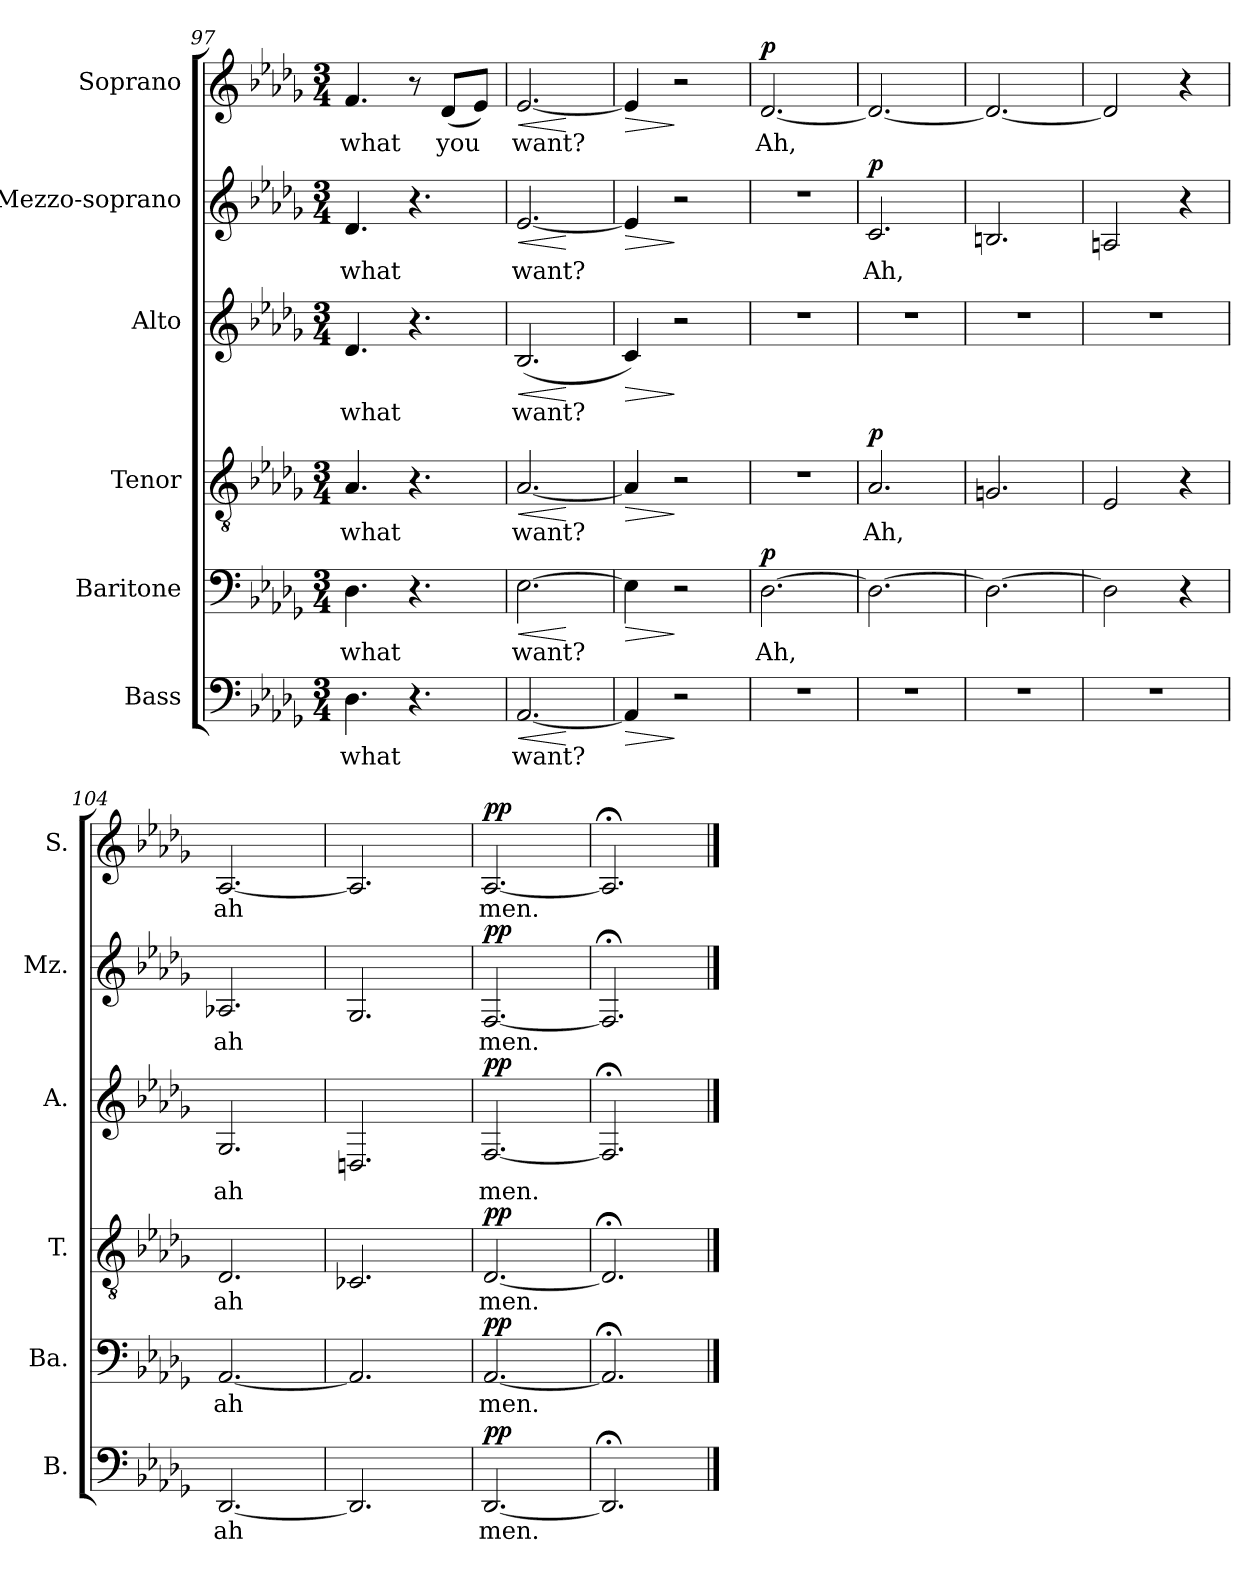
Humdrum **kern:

**kern	**text	**dynam	**kern	**text	**dynam	**kern	**text	**dynam	**kern	**text	**dynam	**kern	**text	**dynam	**kern	**text	**dynam
*part6	*part6	*part6	*part5	*part5	*part5	*part4	*part4	*part4	*part3	*part3	*part3	*part2	*part2	*part2	*part1	*part1	*part1
*staff6	*staff6	*staff6	*staff5	*staff5	*staff5	*staff4	*staff4	*staff4	*staff3	*staff3	*staff3	*staff2	*staff2	*staff2	*staff1	*staff1	*staff1
*I"Bass	*	*	*I"Baritone	*	*	*I"Tenor	*	*	*I"Alto	*	*	*I"Mezzo-soprano	*	*	*I"Soprano	*	*
*I'B.	*	*	*I'Ba.	*	*	*I'T.	*	*	*I'A.	*	*	*I'Mz.	*	*	*I'S.	*	*
*clefF4	*	*	*clefF4	*	*	*clefGv2	*	*	*clefG2	*	*	*clefG2	*	*	*clefG2	*	*
*k[b-e-a-d-g-]	*	*	*k[b-e-a-d-g-]	*	*	*k[b-e-a-d-g-]	*	*	*k[b-e-a-d-g-]	*	*	*k[b-e-a-d-g-]	*	*	*k[b-e-a-d-g-]	*	*
*M3/4	*	*	*M3/4	*	*	*M3/4	*	*	*M3/4	*	*	*M3/4	*	*	*M3/4	*	*
=97	=97	=97	=97	=97	=97	=97	=97	=97	=97	=97	=97	=97	=97	=97	=97	=97	=97
!	!LO:LY:b	!	!	!LO:LY:b	!	!	!LO:LY:b	!	!	!LO:LY:b	!	!	!LO:LY:b	!	!	!LO:LY:b	!
4.D-\	what	.	4.D-\	what	.	4.A-/	what	.	4.d-/	what	.	4.d-/	what	.	4.f/	what	.
4.r	.	.	4.r	.	.	4.r	.	.	4.r	.	.	4.r	.	.	8r	.	.
!	!	!	!	!	!	!	!	!	!	!	!	!	!	!	!	!LO:LY:b	!
.	.	.	.	.	.	.	.	.	.	.	.	.	.	.	(8d-/L	you	.
.	.	.	.	.	.	.	.	.	.	.	.	.	.	.	8e-/J)	.	.
=98	=98	=98	=98	=98	=98	=98	=98	=98	=98	=98	=98	=98	=98	=98	=98	=98	=98
!	!LO:LY:b	!LO:HP:b	!	!LO:LY:b	!LO:HP:b	!	!LO:LY:b	!LO:HP:b	!	!LO:LY:b	!LO:HP:b	!	!LO:LY:b	!LO:HP:b	!	!LO:LY:b	!LO:HP:b
[2.AA-/	want?	<	[2.E-\	want?	<	[2.A-/	want?	<	(2.B-/	want?	<	[2.e-/	want?	<	[2.e-/	want?	<
.	.	[	.	.	[	.	.	[	.	.	[	.	.	[	.	.	[
=99	=99	=99	=99	=99	=99	=99	=99	=99	=99	=99	=99	=99	=99	=99	=99	=99	=99
!	!	!LO:HP:b	!	!	!LO:HP:b	!	!	!LO:HP:b	!	!	!LO:HP:b	!	!	!LO:HP:b	!	!	!LO:HP:b
4AA-/]	.	>	4E-\]	.	>	4A-/]	.	>	4c/)	.	>	4e-/]	.	>	4e-/]	.	>
2r	.	]	2r	.	]	2r	.	]	2r	.	]	2r	.	]	2r	.	]
!!LO:LB:g=z
=100	=100	=100	=100	=100	=100	=100	=100	=100	=100	=100	=100	=100	=100	=100	=100	=100	=100
!	!	!	!	!LO:LY:b	!LO:DY:a	!	!	!	!	!	!	!	!	!	!	!LO:LY:b	!LO:DY:a
2.r	.	.	[2.D-\	Ah,	p	2.r	.	.	2.r	.	.	2.r	.	.	[2.d-/	Ah,	p
=101	=101	=101	=101	=101	=101	=101	=101	=101	=101	=101	=101	=101	=101	=101	=101	=101	=101
!	!	!	!	!	!	!	!LO:LY:b	!LO:DY:a	!	!	!	!	!LO:LY:b	!LO:DY:a	!	!	!
2.r	.	.	2.D-\_	.	.	2.A-/	Ah,	p	2.r	.	.	2.c/	Ah,	p	2.d-/_	.	.
=102	=102	=102	=102	=102	=102	=102	=102	=102	=102	=102	=102	=102	=102	=102	=102	=102	=102
2.r	.	.	2.D-\_	.	.	2.Gn/	.	.	2.r	.	.	2.Bn/	.	.	2.d-/_	.	.
=103	=103	=103	=103	=103	=103	=103	=103	=103	=103	=103	=103	=103	=103	=103	=103	=103	=103
2.r	.	.	2D-\]	.	.	2E-/	.	.	2.r	.	.	2An/	.	.	2d-/]	.	.
.	.	.	4r	.	.	4r	.	.	.	.	.	4r	.	.	4r	.	.
=104	=104	=104	=104	=104	=104	=104	=104	=104	=104	=104	=104	=104	=104	=104	=104	=104	=104
!	!LO:LY:b	!	!	!LO:LY:b	!	!	!LO:LY:b	!	!	!LO:LY:b	!	!	!LO:LY:b	!	!	!LO:LY:b	!
[2.DD-/	ah	.	[2.AA-/	ah	.	2.D-/	ah	.	2.G-/	ah	.	2.A-X/	ah	.	[2.A-/	ah	.
=105	=105	=105	=105	=105	=105	=105	=105	=105	=105	=105	=105	=105	=105	=105	=105	=105	=105
2.DD-/]	.	.	2.AA-/]	.	.	2.C-X/	.	.	2.Dn/	.	.	2.G-/	.	.	2.A-/]	.	.
=106	=106	=106	=106	=106	=106	=106	=106	=106	=106	=106	=106	=106	=106	=106	=106	=106	=106
!	!LO:LY:b	!LO:DY:a	!	!LO:LY:b	!LO:DY:a	!	!LO:LY:b	!LO:DY:a	!	!LO:LY:b	!LO:DY:a	!	!LO:LY:b	!LO:DY:a	!	!LO:LY:b	!LO:DY:a
[2.DD-/	men.	pp	[2.AA-/	men.	pp	[2.D-/	men.	pp	[2.F/	men.	pp	[2.F/	men.	pp	[2.A-/	men.	pp
=107	=107	=107	=107	=107	=107	=107	=107	=107	=107	=107	=107	=107	=107	=107	=107	=107	=107
2.DD-;</]	.	.	2.AA-;</]	.	.	2.D-;</]	.	.	2.F;</]	.	.	2.F;</]	.	.	2.A-;</]	.	.
==	==	==	==	==	==	==	==	==	==	==	==	==	==	==	==	==	==
*-	*-	*-	*-	*-	*-	*-	*-	*-	*-	*-	*-	*-	*-	*-	*-	*-	*-
